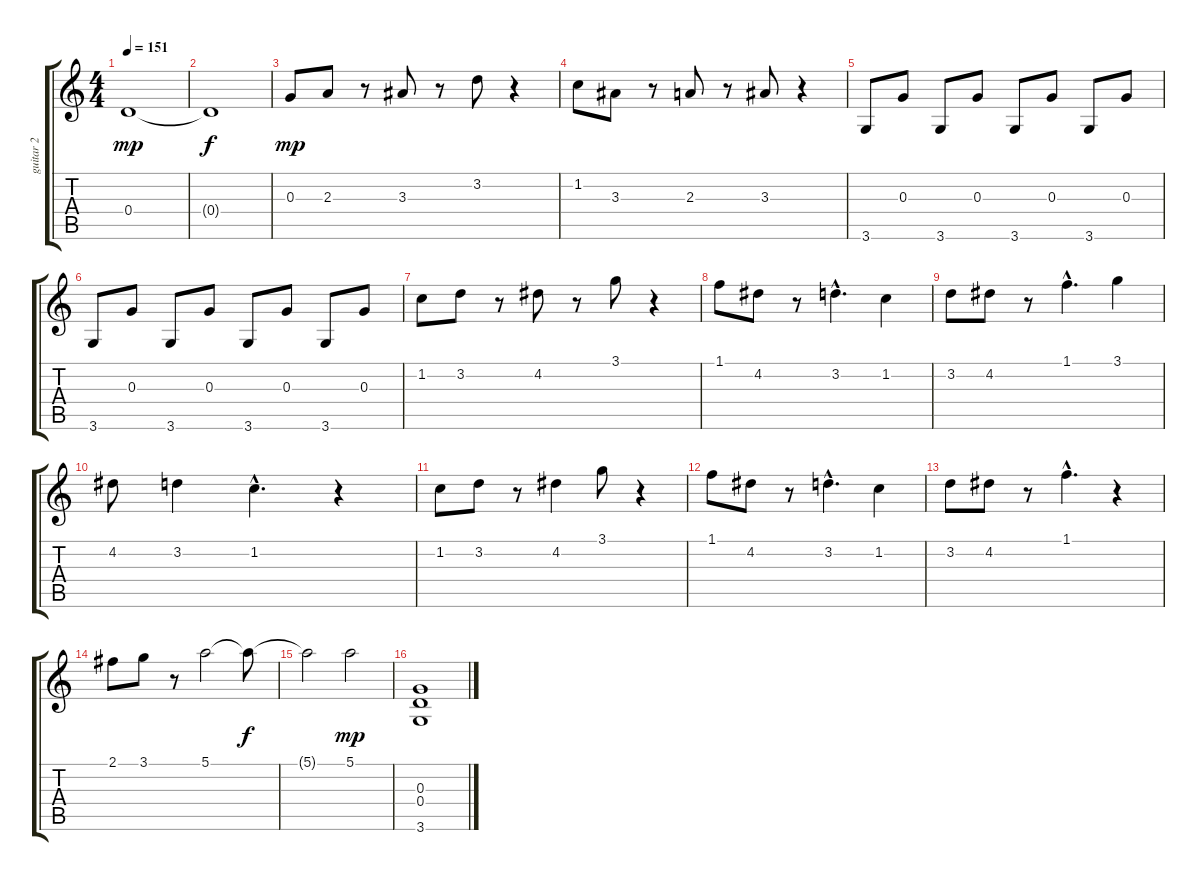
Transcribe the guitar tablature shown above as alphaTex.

\track ("guitar 2" "guitar 2") {instrument electricguitarmuted}
\staff {score tabs}
\tuning (E4 B3 G3 D3 A2 E2) {hide}
\ts (4 4)
\tempo 151
\clef g2
\ks c
0.4.1{dy mp} |
0.4{t}.1{dy f} |
0.3.8{dy mp instrument electricguitarmuted} 2.3.8 r.8 3.3.8 r.8 3.2.8 r.4 |
1.2.8 3.3.8 r.8 2.3.8 r.8 3.3.8 r.4 |
3.6.8 0.3.8 3.6.8 0.3.8 3.6.8 0.3.8 3.6.8 0.3.8 |
3.6.8 0.3.8 3.6.8 0.3.8 3.6.8 0.3.8 3.6.8 0.3.8 |
1.2.8 3.2.8 r.8 4.2.8 r.8 3.1.8 r.4 |
1.1.8 4.2.8 r.8 3.2{hac}.4{d} 1.2.4 |
3.2.8 4.2.8 r.8 1.1{hac}.4{d} 3.1.4 |
4.2.8 3.2.4 1.2{hac}.4{d} r.4 |
1.2.8 3.2.8 r.8 4.2.4 3.1.8 r.4 |
1.1.8 4.2.8 r.8 3.2{hac}.4{d} 1.2.4 |
3.2.8 4.2.8 r.8 1.1{hac}.4{d} r.4 |
2.1.8 3.1.8 r.8 5.1.2 5.1{t}.8{dy f} |
5.1{t}.2 5.1.2{dy mp} |
(0.3 0.4 3.6).1{instrument overdrivenguitar}
